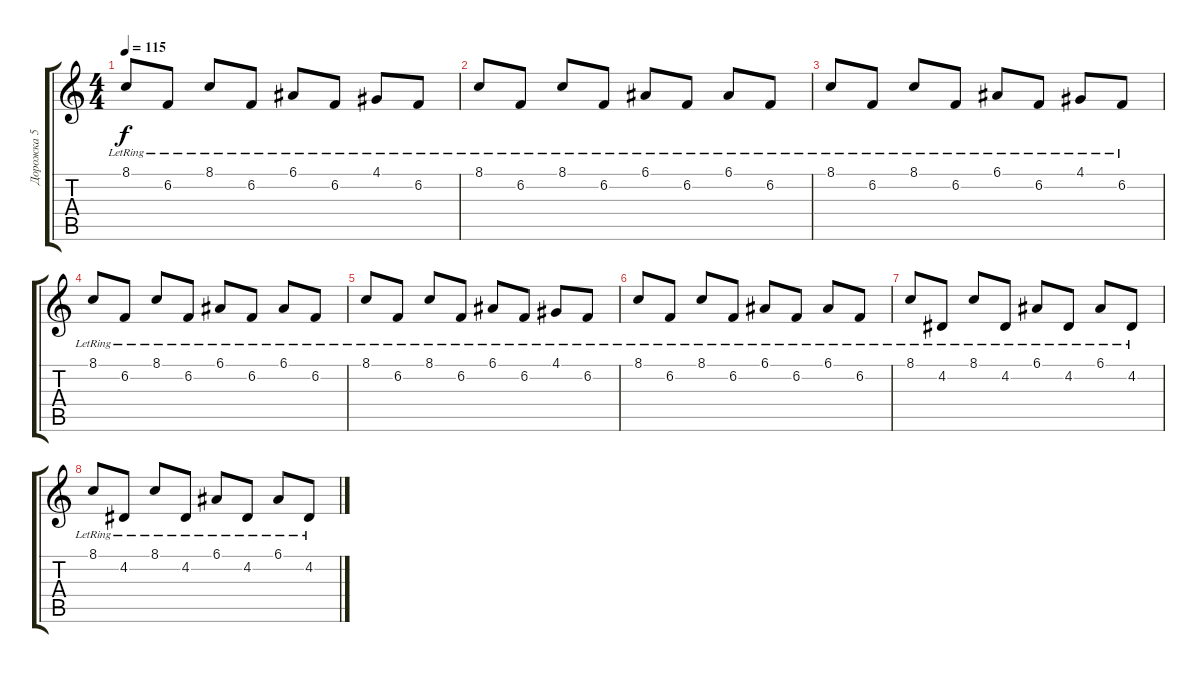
\track ("Дорожка 5" "Дорожка 5") {instrument electricgrandpiano}
\staff {score tabs}
\tuning (E4 B3 G3 D3 A2 E2) {hide}
\ts (4 4)
\tempo 115
\clef g2
\ks c
8.1{lr}.8{dy f} 6.2{lr}.8 8.1{lr}.8 6.2{lr}.8 6.1{lr}.8 6.2{lr}.8 4.1{lr}.8 6.2{lr}.8 |
8.1{lr}.8 6.2{lr}.8 8.1{lr}.8 6.2{lr}.8 6.1{lr}.8 6.2{lr}.8 6.1{lr}.8 6.2{lr}.8 |
8.1{lr}.8 6.2{lr}.8 8.1{lr}.8 6.2{lr}.8 6.1{lr}.8 6.2{lr}.8 4.1{lr}.8 6.2{lr}.8 |
8.1{lr}.8 6.2{lr}.8 8.1{lr}.8 6.2{lr}.8 6.1{lr}.8 6.2{lr}.8 6.1{lr}.8 6.2{lr}.8 |
8.1{lr}.8 6.2{lr}.8 8.1{lr}.8 6.2{lr}.8 6.1{lr}.8 6.2{lr}.8 4.1{lr}.8 6.2{lr}.8 |
8.1{lr}.8 6.2{lr}.8 8.1{lr}.8 6.2{lr}.8 6.1{lr}.8 6.2{lr}.8 6.1{lr}.8 6.2{lr}.8 |
8.1{lr}.8 4.2{lr}.8 8.1{lr}.8 4.2{lr}.8 6.1{lr}.8 4.2{lr}.8 6.1{lr}.8 4.2{lr}.8 |
8.1{lr}.8 4.2{lr}.8 8.1{lr}.8 4.2{lr}.8 6.1{lr}.8 4.2{lr}.8 6.1{lr}.8 4.2{lr}.8
